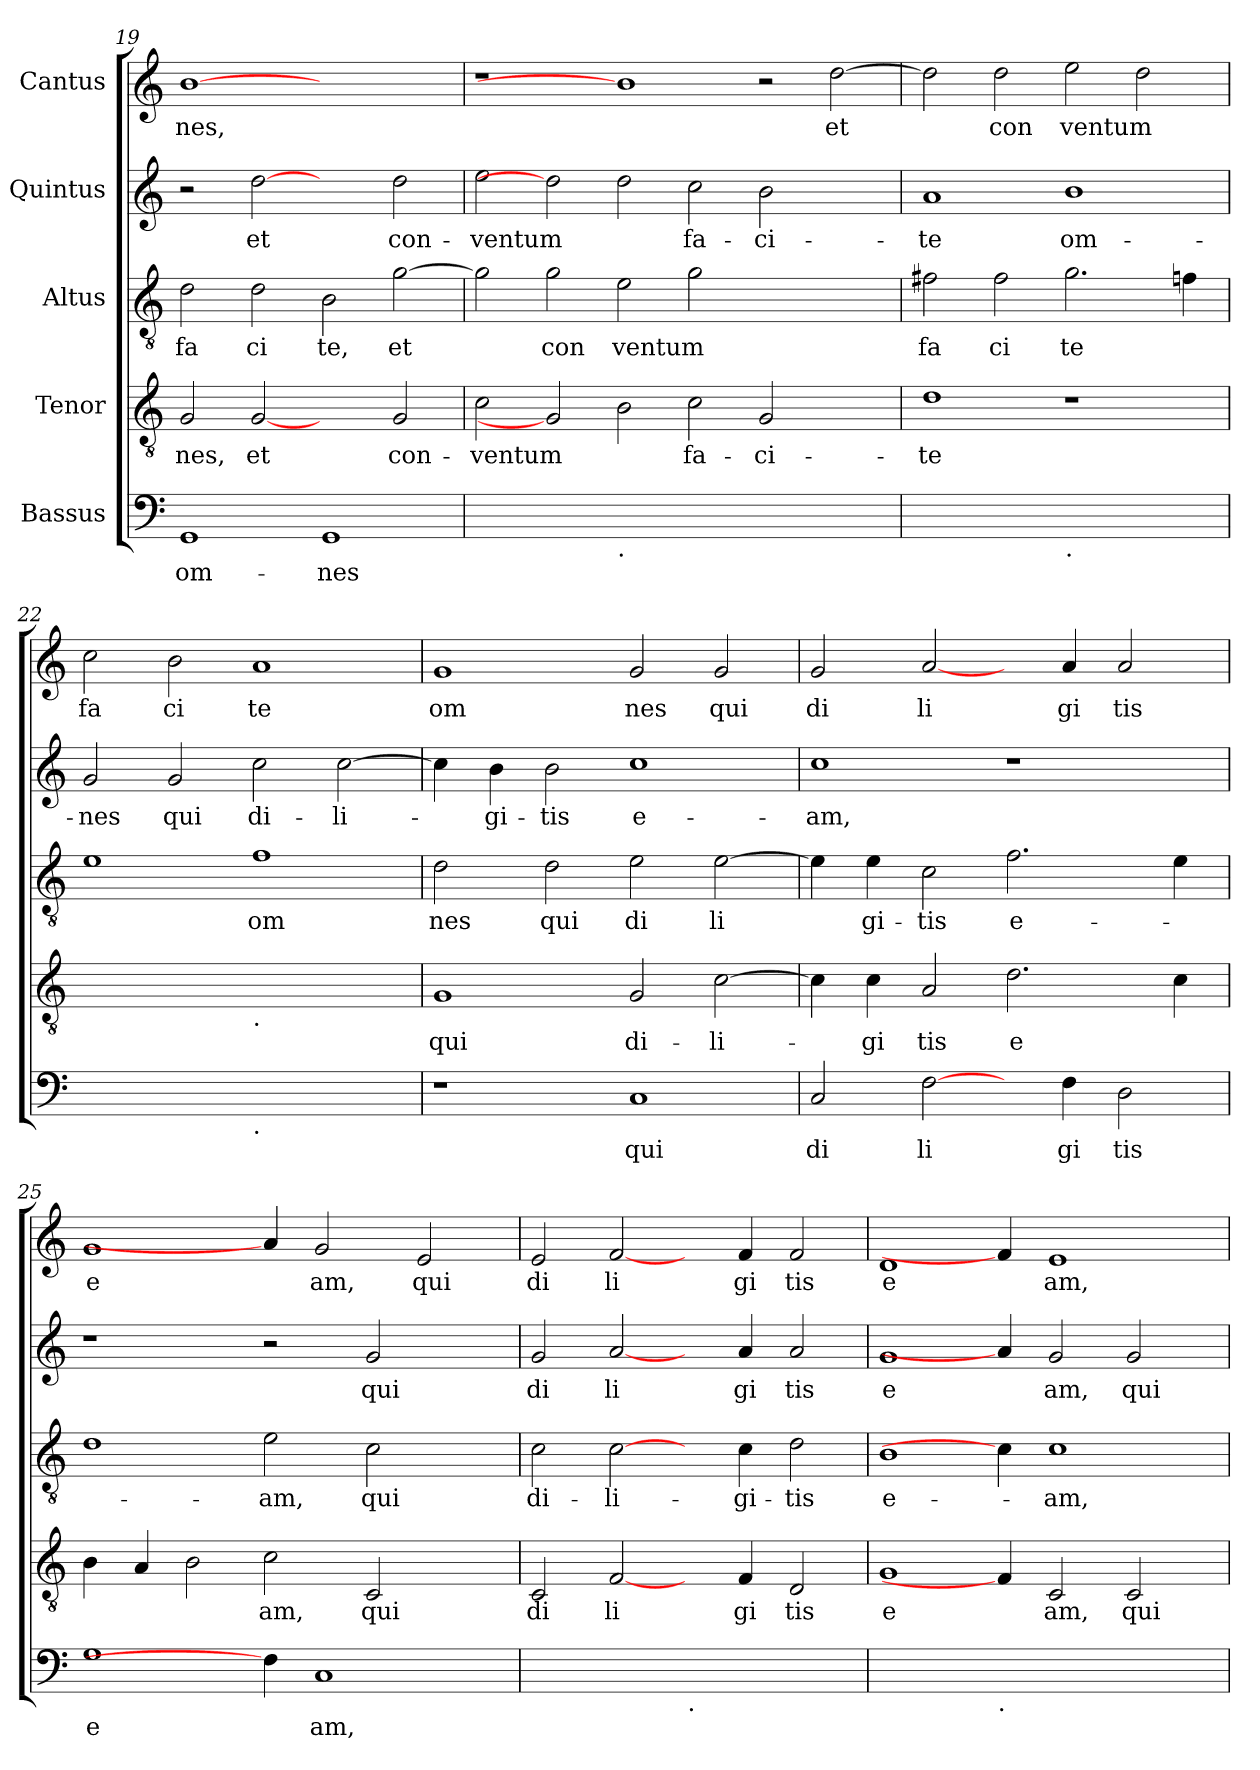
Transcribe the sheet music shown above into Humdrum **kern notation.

**kern	**text	**kern	**text	**kern	**text	**kern	**text	**kern	**text
*part5	*part5	*part4	*part4	*part3	*part3	*part2	*part2	*part1	*part1
*staff5	*staff5	*staff4	*staff4	*staff3	*staff3	*staff2	*staff2	*staff1	*staff1
*I"Bassus	*	*I"Tenor	*	*I"Altus	*	*I"Quintus	*	*I"Cantus	*
*clefF4	*	*clefGv2	*	*clefGv2	*	*clefG2	*	*clefG2	*
*k[]	*	*k[]	*	*k[]	*	*k[]	*	*k[]	*
=19	=19	=19	=19	=19	=19	=19	=19	=19	=19
!	!LO:LY:b	!	!LO:LY:b	!	!LO:LY:b	!	!	!	!LO:LY:b
1GG	om-	2G/	-nes,	2d\	fa	2r	.	[1b	nes,
!	!	!	!LO:LY:b	!	!LO:LY:b	!	!LO:LY:b	!	!
.	.	[2G	et	2d\	ci	[2dd	et	.	.
!	!LO:LY:b	!	!	!	!LO:LY:b	!	!	!	!
1GG	-nes	2ryy	.	2B\	te,	2ryy	.	1ryy	.
!	!	!	!LO:LY:b	!	!LO:LY:b	!	!LO:LY:b	!	!
.	.	2G/	con-	[>2g\	et	2dd\	con-	.	.
=20	=20	=20	=20	=20	=20	=20	=20	=20	=20
!	!	!	!LO:LY:b	!	!	!	!LO:LY:b	!	!
1ryy	.	2c\	-ventum	2g\]	.	2ee\	-ventum	1r	.
!	!	!	!	!	!LO:LY:b	!	!	!	!
.	.	2G]	.	2g\	con	2dd]	.	.	.
!LO:TX:b:t=.	!	!	!	!	!	!	!	!	!
!	!	!	!	!	!LO:LY:b	!	!	!	!
0ryy	.	2B\	.	2e\	ventum	2dd\	.	1b]	.
!	!	!	!LO:LY:b	!	!	!	!LO:LY:b	!	!
.	.	2c\	fa-	2g\	.	2cc\	fa-	.	.
!	!	!	!LO:LY:b	!	!	!	!LO:LY:b	!	!
.	.	2G/	-ci-	1ryy	.	2b\	-ci-	2r	.
!	!	!	!	!	!	!	!	!	!LO:LY:b
.	.	2ryy	.	.	.	2ryy	.	[>2dd\	et
=21	=21	=21	=21	=21	=21	=21	=21	=21	=21
!	!	!	!LO:LY:b	!	!LO:LY:b	!	!LO:LY:b	!	!
1ryy	.	1d	-te	2f#X\	fa	1a	-te	2dd\]	.
!	!	!	!	!	!LO:LY:b	!	!	!	!LO:LY:b
.	.	.	.	2f#\	ci	.	.	2dd\	con
!LO:TX:b:t=.	!	!	!	!	!	!	!	!	!
!	!	!	!	!	!LO:LY:b	!	!LO:LY:b	!	!LO:LY:b
1ryy	.	1r	.	2.g\	te	1b	om-	2ee\	ventum
.	.	.	.	.	.	.	.	2dd\	.
.	.	.	.	4fn\	.	.	.	.	.
=22	=22	=22	=22	=22	=22	=22	=22	=22	=22
!	!	!	!	!	!	!	!LO:LY:b	!	!LO:LY:b
1ryy	.	1ryy	.	1e	.	2g/	-nes	2cc\	fa
!	!	!	!	!	!	!	!LO:LY:b	!	!LO:LY:b
.	.	.	.	.	.	2g/	qui	2b\	ci
!	!	!LO:TX:b:t=.	!	!	!	!	!	!	!
!LO:TX:b:t=.	!	!	!	!	!	!	!	!	!
!	!	!	!	!	!LO:LY:b	!	!LO:LY:b	!	!LO:LY:b
1ryy	.	1ryy	.	1f	om	2cc\	di-	1a	te
!	!	!	!	!	!	!	!LO:LY:b	!	!
.	.	.	.	.	.	[>2cc\	-li-	.	.
=23	=23	=23	=23	=23	=23	=23	=23	=23	=23
!	!	!	!LO:LY:b	!	!LO:LY:b	!	!	!	!LO:LY:b
1r	.	1G	qui	2d\	nes	4cc\]	.	1g	om
!	!	!	!	!	!	!	!LO:LY:b	!	!
.	.	.	.	.	.	4b\	-gi-	.	.
!	!	!	!	!	!LO:LY:b	!	!LO:LY:b	!	!
.	.	.	.	2d\	qui	2b\	-tis	.	.
!	!LO:LY:b	!	!LO:LY:b	!	!LO:LY:b	!	!LO:LY:b	!	!LO:LY:b
1C	qui	2G/	di-	2e\	di	1cc	e-	2g/	nes
!	!	!	!LO:LY:b	!	!LO:LY:b	!	!	!	!LO:LY:b
.	.	[<2c\	-li-	[>2e\	li	.	.	2g/	qui
!!LO:LB:g=z
=24	=24	=24	=24	=24	=24	=24	=24	=24	=24
!	!LO:LY:b	!	!	!	!	!	!LO:LY:b	!	!LO:LY:b
2C/	di	4c\]	.	4e\]	.	1cc	-am,	2g/	di
!	!	!	!LO:LY:b	!	!LO:LY:b	!	!	!	!
.	.	4c\	-gi	4e\	gi-	.	.	.	.
!	!LO:LY:b	!	!LO:LY:b	!	!LO:LY:b	!	!	!	!LO:LY:b
[2F\	li	2A/	tis	2c\	-tis	.	.	[2a/	li
!	!	!	!LO:LY:b	!	!LO:LY:b	!	!	!	!
4ryy	.	2.d\	e	2.f\	e-	1r	.	4ryy	.
!	!LO:LY:b	!	!	!	!	!	!	!	!LO:LY:b
4F\	gi	.	.	.	.	.	.	4a/	gi
!	!LO:LY:b	!	!	!	!	!	!	!	!LO:LY:b
2D\	tis	.	.	.	.	.	.	2a/	tis
.	.	4c\	.	4e\	.	.	.	.	.
=25	=25	=25	=25	=25	=25	=25	=25	=25	=25
!	!LO:LY:b	!	!	!	!	!	!	!	!LO:LY:b
1G	e	4B\	.	1d	.	1r	.	1g	e
.	.	4A/	.	.	.	.	.	.	.
.	.	2B\	.	.	.	.	.	.	.
!	!	!	!LO:LY:b	!	!LO:LY:b	!	!	!	!
4F\]	.	2c\	am,	2e\	-am,	2r	.	4a/]	.
!	!LO:LY:b	!	!	!	!	!	!	!	!LO:LY:b
1C	am,	.	.	.	.	.	.	2g/	am,
!	!	!	!LO:LY:b	!	!LO:LY:b	!	!LO:LY:b	!	!
.	.	2C/	qui	2c\	qui	2g/	qui	.	.
!	!	!	!	!	!	!	!	!	!LO:LY:b
.	.	.	.	.	.	.	.	2e/	qui
.	.	4ryy	.	4ryy	.	4ryy	.	.	.
=26	=26	=26	=26	=26	=26	=26	=26	=26	=26
!	!	!	!LO:LY:b	!	!LO:LY:b	!	!LO:LY:b	!	!LO:LY:b
1ryy	.	2C/	di	2c\	di-	2g/	di	2e/	di
!	!	!	!LO:LY:b	!	!LO:LY:b	!	!LO:LY:b	!	!LO:LY:b
.	.	[2F/	li	[2c\	-li-	[2a/	li	[2f/	li
!LO:TX:b:t=.	!	!	!	!	!	!	!	!	!
1ryy	.	4ryy	.	4ryy	.	4ryy	.	4ryy	.
!	!	!	!LO:LY:b	!	!LO:LY:b	!	!LO:LY:b	!	!LO:LY:b
.	.	4F/	gi	4c\	-gi-	4a/	gi	4f/	gi
!	!	!	!LO:LY:b	!	!LO:LY:b	!	!LO:LY:b	!	!LO:LY:b
.	.	2D/	tis	2d\	-tis	2a/	tis	2f/	tis
=27	=27	=27	=27	=27	=27	=27	=27	=27	=27
!	!	!	!LO:LY:b	!	!LO:LY:b	!	!LO:LY:b	!	!LO:LY:b
1ryy	.	1G	e	1B	e-	1g	e	1d	e
!LO:TX:b:t=.	!	!	!	!	!	!	!	!	!
1ryy	.	4F/]	.	4c\]	.	4a/]	.	4f/]	.
!	!	!	!LO:LY:b	!	!LO:LY:b	!	!LO:LY:b	!	!LO:LY:b
.	.	2C/	am,	1c	-am,	2g/	am,	1e	am,
!	!	!	!LO:LY:b	!	!	!	!LO:LY:b	!	!
.	.	2C/	qui	.	.	2g/	qui	.	.
4ryy	.	.	.	.	.	.	.	.	.
=	=	=	=	=	=	=	=	=	=
*-	*-	*-	*-	*-	*-	*-	*-	*-	*-
